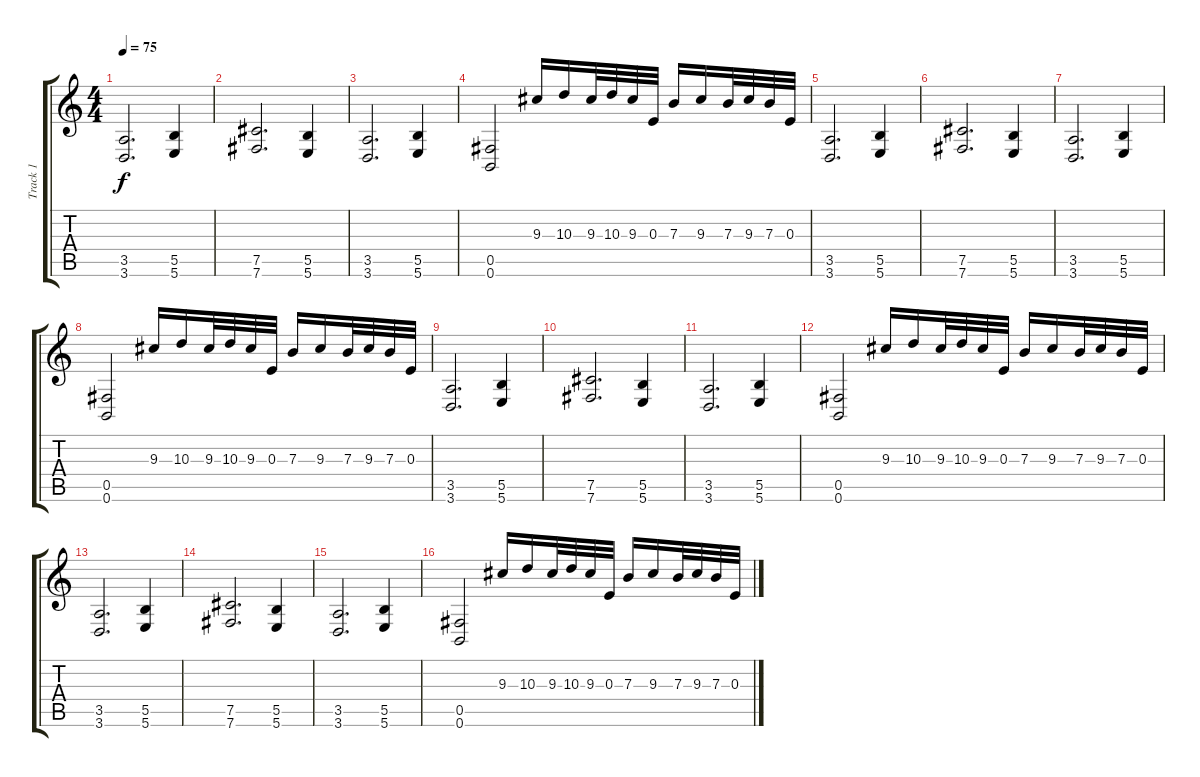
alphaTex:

\track ("Track 1" "Track 1") {instrument distortionguitar}
\staff {score tabs}
\tuning (Db4 Ab3 E3 B2 Gb2 B1) {hide}
\ts (4 4)
\tempo 75
\clef g2
\ks c
(3.5 3.6).2{d dy f} (5.5 5.6).4 |
(7.5 7.6).2{d} (5.5 5.6).4 |
(3.5 3.6).2{d} (5.5 5.6).4 |
(0.5 0.6).2 9.3.16 10.3.16 9.3.32 10.3.32 9.3.32 0.3.32 7.3.16 9.3.16 7.3.32 9.3.32 7.3.32 0.3.32 |
(3.5 3.6).2{d} (5.5 5.6).4 |
(7.5 7.6).2{d} (5.5 5.6).4 |
(3.5 3.6).2{d} (5.5 5.6).4 |
(0.5 0.6).2 9.3.16 10.3.16 9.3.32 10.3.32 9.3.32 0.3.32 7.3.16 9.3.16 7.3.32 9.3.32 7.3.32 0.3.32 |
(3.5 3.6).2{d} (5.5 5.6).4 |
(7.5 7.6).2{d} (5.5 5.6).4 |
(3.5 3.6).2{d} (5.5 5.6).4 |
(0.5 0.6).2 9.3.16 10.3.16 9.3.32 10.3.32 9.3.32 0.3.32 7.3.16 9.3.16 7.3.32 9.3.32 7.3.32 0.3.32 |
(3.5 3.6).2{d} (5.5 5.6).4 |
(7.5 7.6).2{d} (5.5 5.6).4 |
(3.5 3.6).2{d} (5.5 5.6).4 |
(0.5 0.6).2 9.3.16 10.3.16 9.3.32 10.3.32 9.3.32 0.3.32 7.3.16 9.3.16 7.3.32 9.3.32 7.3.32 0.3.32
